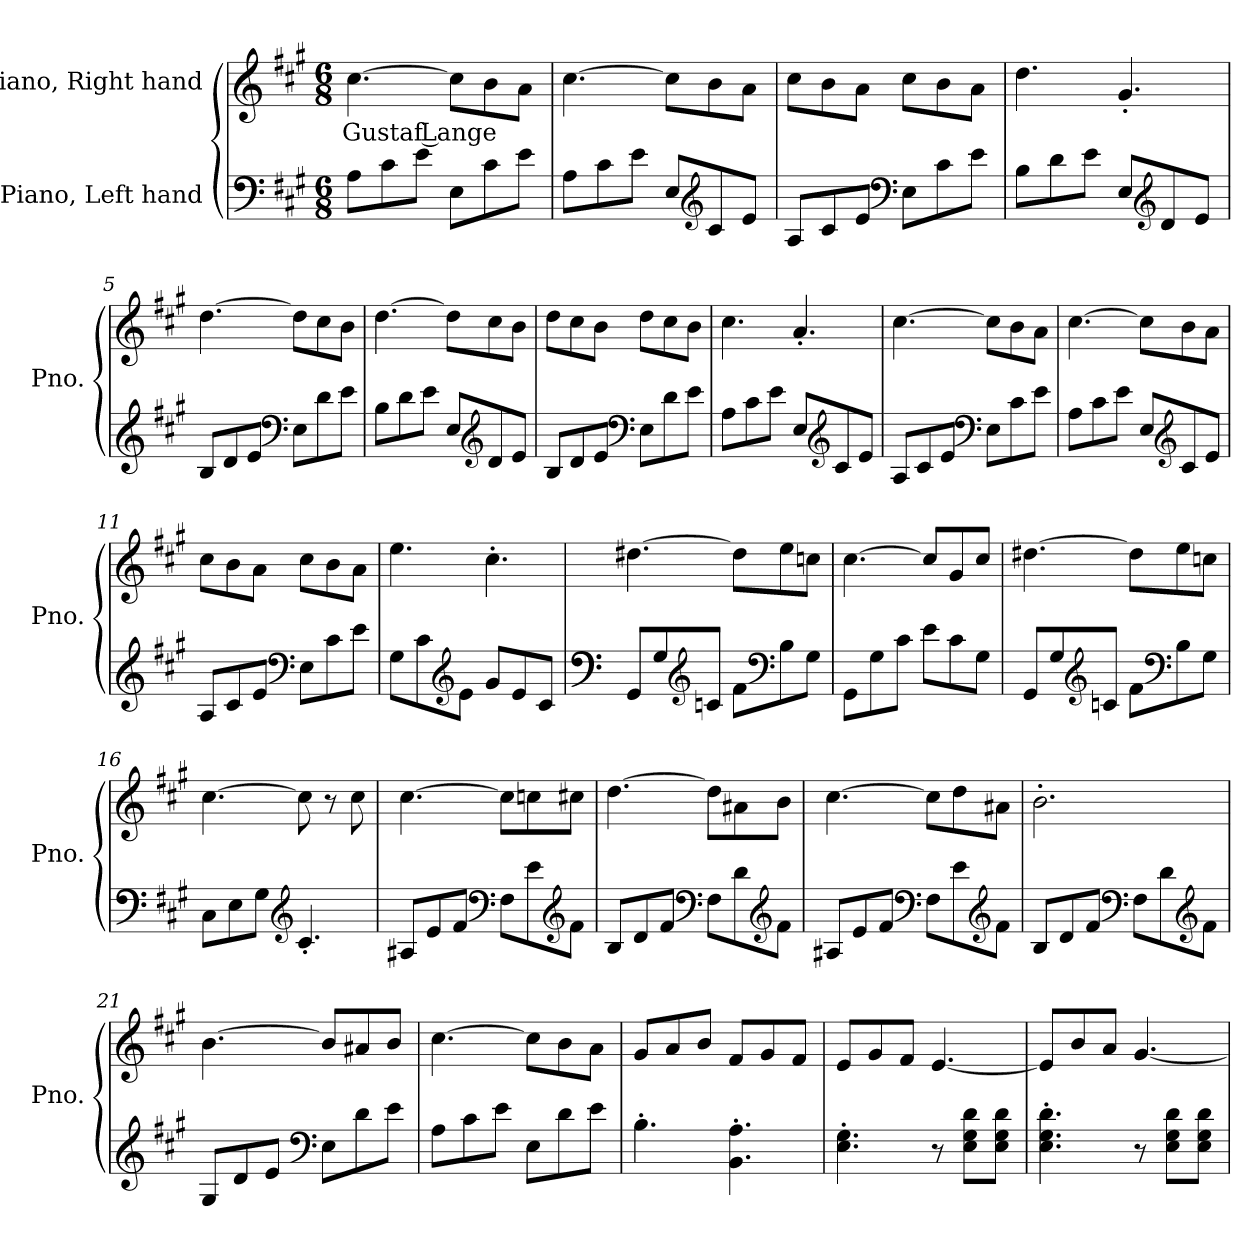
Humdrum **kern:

**kern	**kern	**text
*part2	*part1	*part1
*staff2	*staff1	*staff1
*I"Piano, Left hand	*I"Piano, Right hand	*
*I'Pno.	*I'Pno.	*
*clefF4	*clefG2	*
*k[f#c#g#]	*k[f#c#g#]	*
*M6/8	*M6/8	*
*MM100	*MM100	*
=1	=1	=1
!	!	!LO:LY:b
8A\L	[4.cc#\	Gustaf Lange
8c#\	.	.
8e\J	.	.
8E\L	8cc#\L]	.
8c#\	8b\	.
8e\J	8a\J	.
=2	=2	=2
8A\L	[4.cc#\	.
8c#\	.	.
8e\J	.	.
8E/L	8cc#\L]	.
*clefG2	*	*
8c#/	8b\	.
8e/J	8a\J	.
=3	=3	=3
8A/L	8cc#\L	.
8c#/	8b\	.
8e/J	8a\J	.
*clefF4	*	*
8E\L	8cc#\L	.
8c#\	8b\	.
8e\J	8a\J	.
!!LO:LB:g=z
=4	=4	=4
8B\L	4.dd\	.
8d\	.	.
8e\J	.	.
8E/L	4.g#'/	.
*clefG2	*	*
8d/	.	.
8e/J	.	.
=5	=5	=5
8B/L	[4.dd\	.
8d/	.	.
8e/J	.	.
*clefF4	*	*
8E\L	8dd\L]	.
8d\	8cc#\	.
8e\J	8b\J	.
=6	=6	=6
8B\L	[4.dd\	.
8d\	.	.
8e\J	.	.
8E/L	8dd\L]	.
*clefG2	*	*
8d/	8cc#\	.
8e/J	8b\J	.
=7	=7	=7
8B/L	8dd\L	.
8d/	8cc#\	.
8e/J	8b\J	.
*clefF4	*	*
8E\L	8dd\L	.
8d\	8cc#\	.
8e\J	8b\J	.
!!LO:LB:g=z
=8	=8	=8
8A\L	4.cc#\	.
8c#\	.	.
8e\J	.	.
8E/L	4.a'/	.
*clefG2	*	*
8c#/	.	.
8e/J	.	.
=9	=9	=9
8A/L	[4.cc#\	.
8c#/	.	.
8e/J	.	.
*clefF4	*	*
8E\L	8cc#\L]	.
8c#\	8b\	.
8e\J	8a\J	.
=10	=10	=10
8A\L	[4.cc#\	.
8c#\	.	.
8e\J	.	.
8E/L	8cc#\L]	.
*clefG2	*	*
8c#/	8b\	.
8e/J	8a\J	.
=11	=11	=11
8A/L	8cc#\L	.
8c#/	8b\	.
8e/J	8a\J	.
*clefF4	*	*
8E\L	8cc#\L	.
8c#\	8b\	.
8e\J	8a\J	.
!!LO:LB:g=z
=12	=12	=12
8G#\L	4.ee\	.
8c#\	.	.
*clefG2	*	*
8e\J	.	.
8g#/L	4.cc#'\	.
8e/	.	.
8c#/J	.	.
=13	=13	=13
*clefF4	*	*
8GG#/L	[4.dd#X\	.
8G#/	.	.
*clefG2	*	*
8cn/J	.	.
8f#\L	8dd#\L]	.
*clefF4	*	*
8B\	8ee\	.
8G#\J	8ccn\J	.
=14	=14	=14
8GG#\L	[4.cc#\	.
8G#\	.	.
8c#\J	.	.
8e\L	8cc#/L]	.
8c#\	8g#/	.
8G#\J	8cc#/J	.
=15	=15	=15
8GG#/L	[4.dd#X\	.
8G#/	.	.
*clefG2	*	*
8cn/J	.	.
8f#\L	8dd#\L]	.
*clefF4	*	*
8B\	8ee\	.
8G#\J	8ccn\J	.
!!LO:LB:g=z
=16	=16	=16
8C#\L	[4.cc#\	.
8E\	.	.
8G#\J	.	.
*clefG2	*	*
4.c#'/	8cc#\]	.
.	8r	.
.	8cc#\	.
=17	=17	=17
8A#X/L	[4.cc#\	.
8e/	.	.
8f#/J	.	.
*clefF4	*	*
8F#\L	8cc#\L]	.
8e\	8ccn\	.
*clefG2	*	*
8f#\J	8cc#X\J	.
=18	=18	=18
8B/L	[4.dd\	.
8d/	.	.
8f#/J	.	.
*clefF4	*	*
8F#\L	8dd\L]	.
8d\	8a#X\	.
*clefG2	*	*
8f#\J	8b\J	.
=19	=19	=19
8A#X/L	[4.cc#\	.
8e/	.	.
8f#/J	.	.
*clefF4	*	*
8F#\L	8cc#\L]	.
8e\	8dd\	.
*clefG2	*	*
8f#\J	8a#X\J	.
!!LO:LB:g=z
=20	=20	=20
8B/L	2.b'\	.
8d/	.	.
8f#/J	.	.
*clefF4	*	*
8F#\L	.	.
8d\	.	.
*clefG2	*	*
8f#\J	.	.
=21	=21	=21
8G#/L	[4.b\	.
8d/	.	.
8e/J	.	.
*clefF4	*	*
8E\L	8b/L]	.
8d\	8a#X/	.
8e\J	8b/J	.
=22	=22	=22
8A\L	[4.cc#\	.
8c#\	.	.
8e\J	.	.
8E\L	8cc#\L]	.
8d\	8b\	.
8e\J	8a\J	.
=23	=23	=23
4.B'\	8g#/L	.
.	8a/	.
.	8b/J	.
4.BB\' 4.A\'	8f#/L	.
.	8g#/	.
.	8f#/J	.
=24	=24	=24
4.E\' 4.G#\'	8e/L	.
.	8g#/	.
.	8f#/J	.
8r	[4.e/	.
8E\ 8G#\ 8d\L	.	.
8E\ 8G#\ 8d\J	.	.
!!LO:PB:g=z
=25	=25	=25
4.E\' 4.G#\' 4.d\'	8e/L]	.
.	8b/	.
.	8a/J	.
8r	[4.g#/	.
8E\ 8G#\ 8d\L	.	.
8E\ 8G#\ 8d\J	.	.
=	=	=
*-	*-	*-
